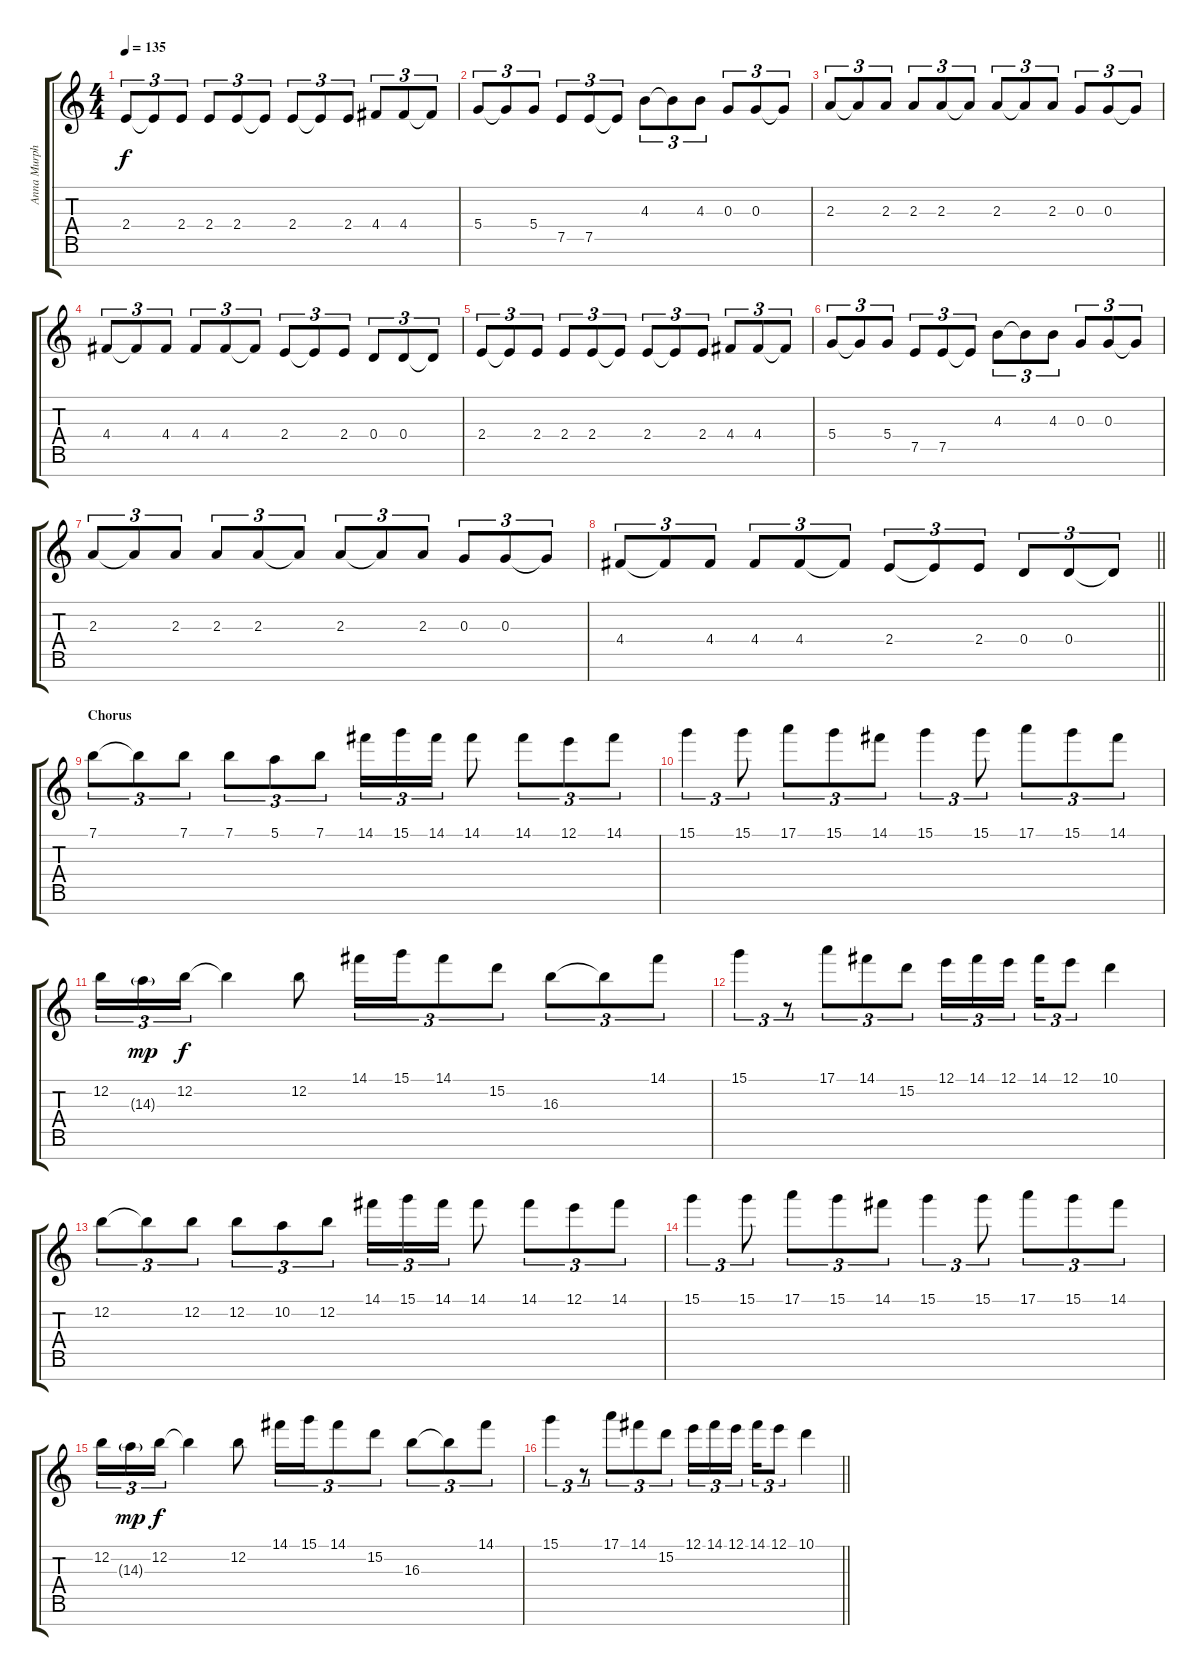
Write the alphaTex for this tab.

\track ("Anna Murphy" "Anna Murph") {instrument contrabass}
\staff {score tabs}
\tuning (E4 B3 G3 D3 A2 E2 B1) {hide}
\ts (4 4)
\tempo 135
\clef g2
\ks c
2.4.8{tu (3 2) dy f} 2.4{t}.8{tu (3 2)} 2.4.8{tu (3 2)} 2.4.8{tu (3 2)} 2.4.8{tu (3 2)} 2.4{t}.8{tu (3 2)} 2.4.8{tu (3 2)} 2.4{t}.8{tu (3 2)} 2.4.8{tu (3 2)} 4.4.8{tu (3 2)} 4.4.8{tu (3 2)} 4.4{t}.8{tu (3 2)} |
5.4.8{tu (3 2)} 5.4{t}.8{tu (3 2)} 5.4.8{tu (3 2)} 7.5.8{tu (3 2)} 7.5.8{tu (3 2)} 7.5{t}.8{tu (3 2)} 4.3.8{tu (3 2)} 4.3{t}.8{tu (3 2)} 4.3.8{tu (3 2)} 0.3.8{tu (3 2)} 0.3.8{tu (3 2)} 0.3{t}.8{tu (3 2)} |
2.3.8{tu (3 2)} 2.3{t}.8{tu (3 2)} 2.3.8{tu (3 2)} 2.3.8{tu (3 2)} 2.3.8{tu (3 2)} 2.3{t}.8{tu (3 2)} 2.3.8{tu (3 2)} 2.3{t}.8{tu (3 2)} 2.3.8{tu (3 2)} 0.3.8{tu (3 2)} 0.3.8{tu (3 2)} 0.3{t}.8{tu (3 2)} |
4.4.8{tu (3 2)} 4.4{t}.8{tu (3 2)} 4.4.8{tu (3 2)} 4.4.8{tu (3 2)} 4.4.8{tu (3 2)} 4.4{t}.8{tu (3 2)} 2.4.8{tu (3 2)} 2.4{t}.8{tu (3 2)} 2.4.8{tu (3 2)} 0.4.8{tu (3 2)} 0.4.8{tu (3 2)} 0.4{t}.8{tu (3 2)} |
2.4.8{tu (3 2)} 2.4{t}.8{tu (3 2)} 2.4.8{tu (3 2)} 2.4.8{tu (3 2)} 2.4.8{tu (3 2)} 2.4{t}.8{tu (3 2)} 2.4.8{tu (3 2)} 2.4{t}.8{tu (3 2)} 2.4.8{tu (3 2)} 4.4.8{tu (3 2)} 4.4.8{tu (3 2)} 4.4{t}.8{tu (3 2)} |
5.4.8{tu (3 2)} 5.4{t}.8{tu (3 2)} 5.4.8{tu (3 2)} 7.5.8{tu (3 2)} 7.5.8{tu (3 2)} 7.5{t}.8{tu (3 2)} 4.3.8{tu (3 2)} 4.3{t}.8{tu (3 2)} 4.3.8{tu (3 2)} 0.3.8{tu (3 2)} 0.3.8{tu (3 2)} 0.3{t}.8{tu (3 2)} |
2.3.8{tu (3 2)} 2.3{t}.8{tu (3 2)} 2.3.8{tu (3 2)} 2.3.8{tu (3 2)} 2.3.8{tu (3 2)} 2.3{t}.8{tu (3 2)} 2.3.8{tu (3 2)} 2.3{t}.8{tu (3 2)} 2.3.8{tu (3 2)} 0.3.8{tu (3 2)} 0.3.8{tu (3 2)} 0.3{t}.8{tu (3 2)} |
\barLineRight lightlight
4.4.8{tu (3 2)} 4.4{t}.8{tu (3 2)} 4.4.8{tu (3 2)} 4.4.8{tu (3 2)} 4.4.8{tu (3 2)} 4.4{t}.8{tu (3 2)} 2.4.8{tu (3 2)} 2.4{t}.8{tu (3 2)} 2.4.8{tu (3 2)} 0.4.8{tu (3 2)} 0.4.8{tu (3 2)} 0.4{t}.8{tu (3 2)} |
\section ("" "Chorus")
7.1.8{tu (3 2)} 7.1{t}.8{tu (3 2)} 7.1.8{tu (3 2)} 7.1.8{tu (3 2)} 5.1.8{tu (3 2)} 7.1.8{tu (3 2)} 14.1.16{tu (3 2)} 15.1.16{tu (3 2)} 14.1.16{tu (3 2)} 14.1.8 14.1.8{tu (3 2)} 12.1.8{tu (3 2)} 14.1.8{tu (3 2)} |
15.1.4{tu (3 2)} 15.1.8{tu (3 2)} 17.1.8{tu (3 2)} 15.1.8{tu (3 2)} 14.1.8{tu (3 2)} 15.1.4{tu (3 2)} 15.1.8{tu (3 2)} 17.1.8{tu (3 2)} 15.1.8{tu (3 2)} 14.1.8{tu (3 2)} |
12.2.16{tu (3 2)} 14.3{g}.16{tu (3 2) dy mp} 12.2.16{tu (3 2) dy f} 12.2{t}.4 12.2.8 14.1.16{tu (3 2)} 15.1.16{tu (3 2)} 14.1.8{tu (3 2)} 15.2.8{tu (3 2)} 16.3.8{tu (3 2)} 16.3{t}.8{tu (3 2)} 14.1.8{tu (3 2)} |
15.1.4{tu (3 2)} r.8{tu (3 2)} 17.1.8{tu (3 2)} 14.1.8{tu (3 2)} 15.2.8{tu (3 2)} 12.1.16{tu (3 2)} 14.1.16{tu (3 2)} 12.1.16{tu (3 2) beam splitsecondary} 14.1.16{tu (3 2)} 12.1.8{tu (3 2)} 10.1.4 |
12.2.8{tu (3 2)} 12.2{t}.8{tu (3 2)} 12.2.8{tu (3 2)} 12.2.8{tu (3 2)} 10.2.8{tu (3 2)} 12.2.8{tu (3 2)} 14.1.16{tu (3 2)} 15.1.16{tu (3 2)} 14.1.16{tu (3 2)} 14.1.8 14.1.8{tu (3 2)} 12.1.8{tu (3 2)} 14.1.8{tu (3 2)} |
15.1.4{tu (3 2)} 15.1.8{tu (3 2)} 17.1.8{tu (3 2)} 15.1.8{tu (3 2)} 14.1.8{tu (3 2)} 15.1.4{tu (3 2)} 15.1.8{tu (3 2)} 17.1.8{tu (3 2)} 15.1.8{tu (3 2)} 14.1.8{tu (3 2)} |
12.2.16{tu (3 2)} 14.3{g}.16{tu (3 2) dy mp} 12.2.16{tu (3 2) dy f} 12.2{t}.4 12.2.8 14.1.16{tu (3 2)} 15.1.16{tu (3 2)} 14.1.8{tu (3 2)} 15.2.8{tu (3 2)} 16.3.8{tu (3 2)} 16.3{t}.8{tu (3 2)} 14.1.8{tu (3 2)} |
\barLineRight lightlight
15.1.4{tu (3 2)} r.8{tu (3 2)} 17.1.8{tu (3 2)} 14.1.8{tu (3 2)} 15.2.8{tu (3 2)} 12.1.16{tu (3 2)} 14.1.16{tu (3 2)} 12.1.16{tu (3 2) beam splitsecondary} 14.1.16{tu (3 2)} 12.1.8{tu (3 2)} 10.1.4
